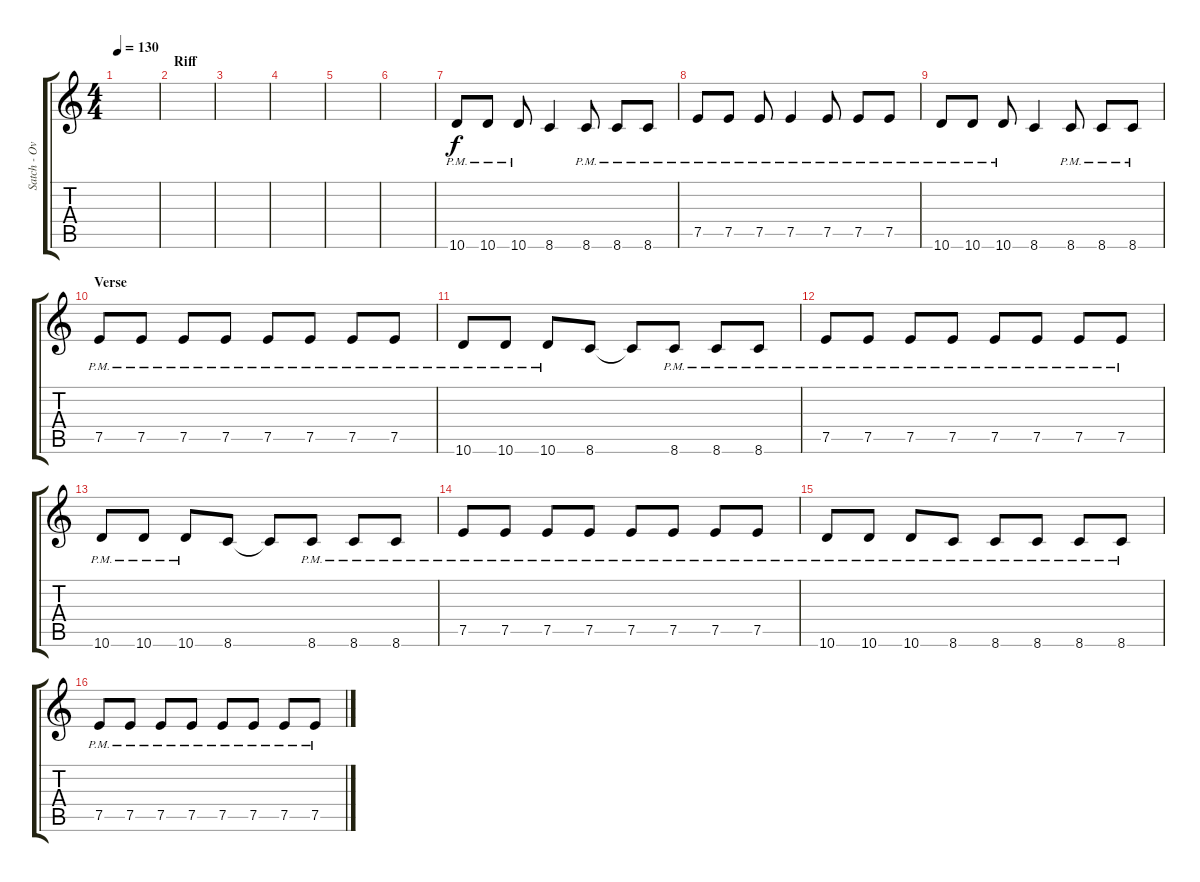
\track ("Satch - Overdub" "Satch - Ov") {instrument distortionguitar}
\staff {score tabs}
\tuning (E4 B3 G3 D3 A2 E2) {hide}
\ts (4 4)
\tempo 130
\clef g2
\ks c
|
\section ("" "Riff")
|
|
|
|
|
10.6{pm}.8 10.6{pm}.8 10.6{pm}.8 8.6.4 8.6{pm}.8 8.6{pm}.8 8.6{pm}.8 |
7.5{pm}.8 7.5{pm}.8 7.5{pm}.8 7.5{pm}.4 7.5{pm}.8 7.5{pm}.8 7.5{pm}.8 |
10.6{pm}.8 10.6{pm}.8 10.6{pm}.8 8.6.4 8.6{pm}.8 8.6{pm}.8 8.6{pm}.8 |
\section ("" "Verse")
7.5{pm}.8 7.5{pm}.8 7.5{pm}.8 7.5{pm}.8 7.5{pm}.8 7.5{pm}.8 7.5{pm}.8 7.5{pm}.8 |
10.6{pm}.8 10.6{pm}.8 10.6{pm}.8 8.6.8 8.6{t}.8 8.6{pm}.8 8.6{pm}.8 8.6{pm}.8 |
7.5{pm}.8 7.5{pm}.8 7.5{pm}.8 7.5{pm}.8 7.5{pm}.8 7.5{pm}.8 7.5{pm}.8 7.5{pm}.8 |
10.6{pm}.8 10.6{pm}.8 10.6{pm}.8 8.6.8 8.6{t}.8 8.6{pm}.8 8.6{pm}.8 8.6{pm}.8 |
7.5{pm}.8 7.5{pm}.8 7.5{pm}.8 7.5{pm}.8 7.5{pm}.8 7.5{pm}.8 7.5{pm}.8 7.5{pm}.8 |
10.6{pm}.8 10.6{pm}.8 10.6{pm}.8 8.6{pm}.8 8.6{pm}.8 8.6{pm}.8 8.6{pm}.8 8.6{pm}.8 |
7.5{pm}.8 7.5{pm}.8 7.5{pm}.8 7.5{pm}.8 7.5{pm}.8 7.5{pm}.8 7.5{pm}.8 7.5{pm}.8
